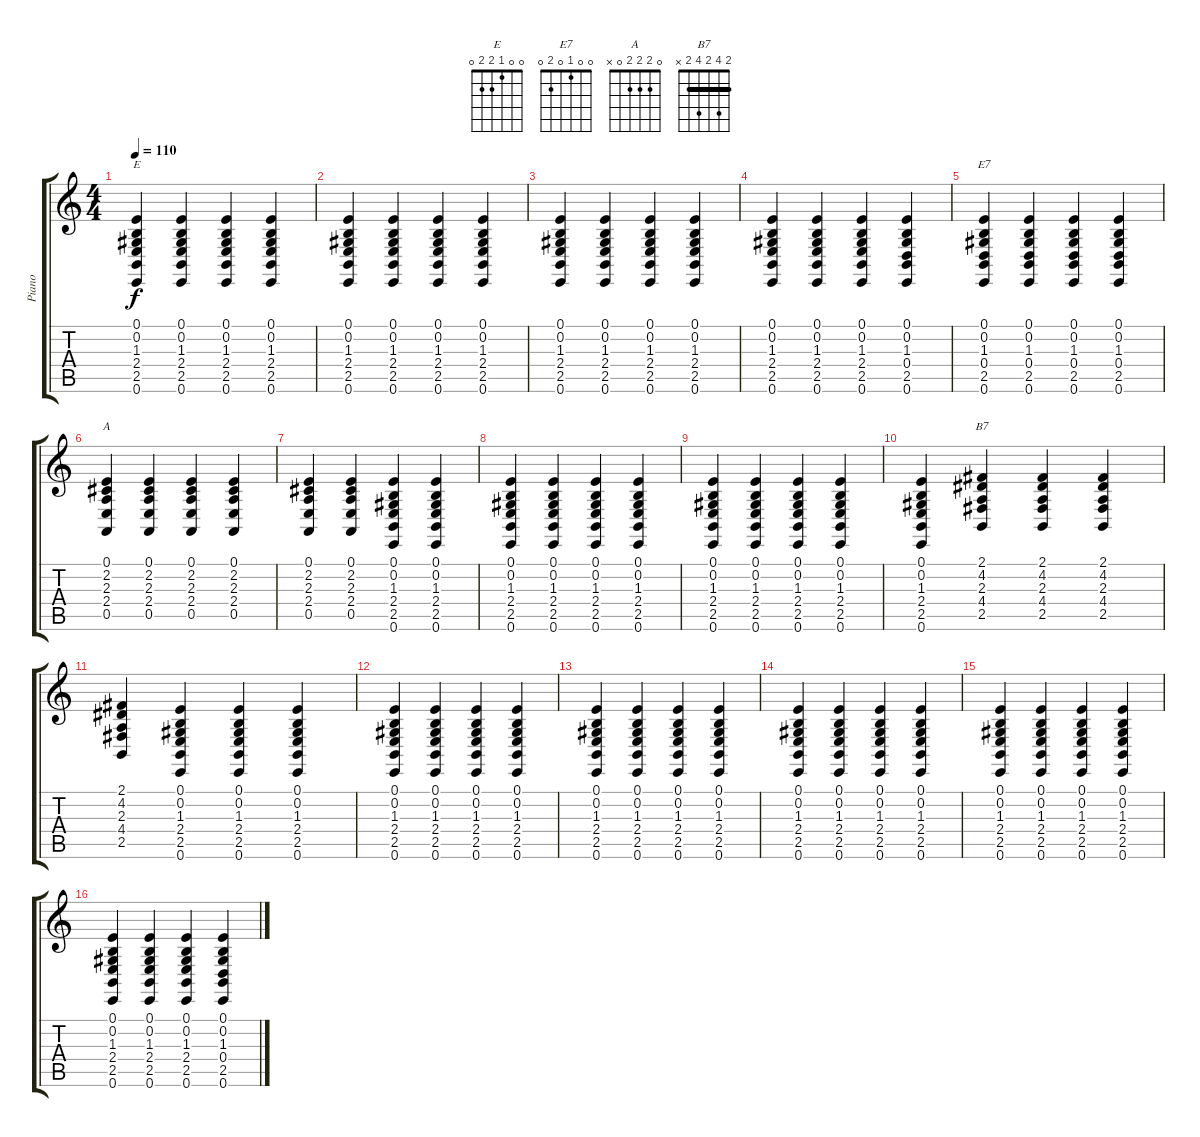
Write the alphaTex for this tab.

\track ("Piano" "Piano") {instrument acousticgrandpiano}
\staff {score tabs}
\tuning (E4 B3 G3 D3 A2 E2) {hide}
\chord ("E" 0 0 1 2 2 0)
\chord ("E7" 0 0 1 0 2 0)
\chord ("A" 0 2 2 2 0 x)
\chord ("B7" 2 4 2 4 2 x) {barre 2}
\ts (4 4)
\tempo 110
\clef g2
\ks c
(0.1 0.2 1.3 2.4 2.5 0.6).4{ch "E" dy f} (0.1 0.2 1.3 2.4 2.5 0.6).4 (0.1 0.2 1.3 2.4 2.5 0.6).4 (0.1 0.2 1.3 2.4 2.5 0.6).4 |
(0.1 0.2 1.3 2.4 2.5 0.6).4 (0.1 0.2 1.3 2.4 2.5 0.6).4 (0.1 0.2 1.3 2.4 2.5 0.6).4 (0.1 0.2 1.3 2.4 2.5 0.6).4 |
(0.1 0.2 1.3 2.4 2.5 0.6).4 (0.1 0.2 1.3 2.4 2.5 0.6).4 (0.1 0.2 1.3 2.4 2.5 0.6).4 (0.1 0.2 1.3 2.4 2.5 0.6).4 |
(0.1 0.2 1.3 2.4 2.5 0.6).4 (0.1 0.2 1.3 2.4 2.5 0.6).4 (0.1 0.2 1.3 2.4 2.5 0.6).4 (0.1 0.2 1.3 0.4 2.5 0.6).4 |
(0.1 0.2 1.3 0.4 2.5 0.6).4{ch "E7"} (0.1 0.2 1.3 0.4 2.5 0.6).4 (0.1 0.2 1.3 0.4 2.5 0.6).4 (0.1 0.2 1.3 0.4 2.5 0.6).4 |
(0.1 2.2 2.3 2.4 0.5).4{ch "A"} (0.1 2.2 2.3 2.4 0.5).4 (0.1 2.2 2.3 2.4 0.5).4 (0.1 2.2 2.3 2.4 0.5).4 |
(0.1 2.2 2.3 2.4 0.5).4 (0.1 2.2 2.3 2.4 0.5).4 (0.1 0.2 1.3 2.4 2.5 0.6).4 (0.1 0.2 1.3 2.4 2.5 0.6).4 |
(0.1 0.2 1.3 2.4 2.5 0.6).4 (0.1 0.2 1.3 2.4 2.5 0.6).4 (0.1 0.2 1.3 2.4 2.5 0.6).4 (0.1 0.2 1.3 2.4 2.5 0.6).4 |
(0.1 0.2 1.3 2.4 2.5 0.6).4 (0.1 0.2 1.3 2.4 2.5 0.6).4 (0.1 0.2 1.3 2.4 2.5 0.6).4 (0.1 0.2 1.3 2.4 2.5 0.6).4 |
(0.1 0.2 1.3 2.4 2.5 0.6).4 (2.1 4.2 2.3 4.4 2.5).4{ch "B7"} (2.1 4.2 2.3 4.4 2.5).4 (2.1 4.2 2.3 4.4 2.5).4 |
(2.1 4.2 2.3 4.4 2.5).4 (0.1 0.2 1.3 2.4 2.5 0.6).4 (0.1 0.2 1.3 2.4 2.5 0.6).4 (0.1 0.2 1.3 2.4 2.5 0.6).4 |
(0.1 0.2 1.3 2.4 2.5 0.6).4 (0.1 0.2 1.3 2.4 2.5 0.6).4 (0.1 0.2 1.3 2.4 2.5 0.6).4 (0.1 0.2 1.3 2.4 2.5 0.6).4 |
(0.1 0.2 1.3 2.4 2.5 0.6).4 (0.1 0.2 1.3 2.4 2.5 0.6).4 (0.1 0.2 1.3 2.4 2.5 0.6).4 (0.1 0.2 1.3 2.4 2.5 0.6).4 |
(0.1 0.2 1.3 2.4 2.5 0.6).4 (0.1 0.2 1.3 2.4 2.5 0.6).4 (0.1 0.2 1.3 2.4 2.5 0.6).4 (0.1 0.2 1.3 2.4 2.5 0.6).4 |
(0.1 0.2 1.3 2.4 2.5 0.6).4 (0.1 0.2 1.3 2.4 2.5 0.6).4 (0.1 0.2 1.3 2.4 2.5 0.6).4 (0.1 0.2 1.3 2.4 2.5 0.6).4 |
(0.1 0.2 1.3 2.4 2.5 0.6).4 (0.1 0.2 1.3 2.4 2.5 0.6).4 (0.1 0.2 1.3 2.4 2.5 0.6).4 (0.1 0.2 1.3 0.4 2.5 0.6).4
